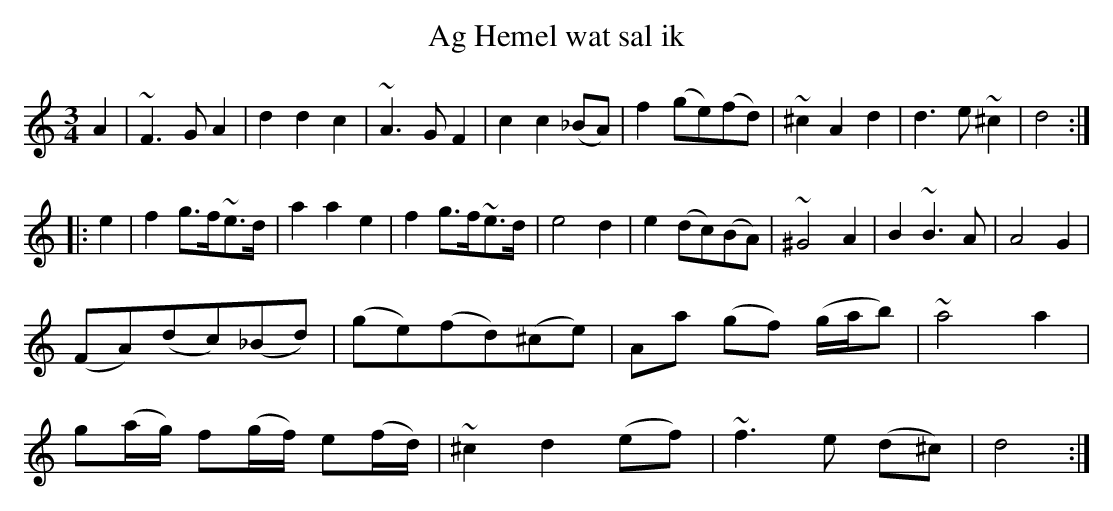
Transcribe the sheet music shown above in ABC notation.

X:1
T:Ag Hemel wat sal ik
M:3/4
K:Ddor
A2|~F3GA2|d2d2c2|~A3GF2|c2c2(_BA)|f2(ge)(fd)|~^c2A2d2|d3e~^c2|d4:|
|:e2|f2g>f~e>d|a2a2e2|f2g>f~e>d|e4d2|e2(dc)(BA)|~^G4A2|B2~B3A|A4G2|
(FA)(dc)(_Bd)|(ge)(fd)(^ce)|Aa (gf) (g/a/b)|~a4a2|
g(a/g/) f(g/f/) e(f/d/)|~^c2d2(ef)|~f3e (d^c)|d4:|
